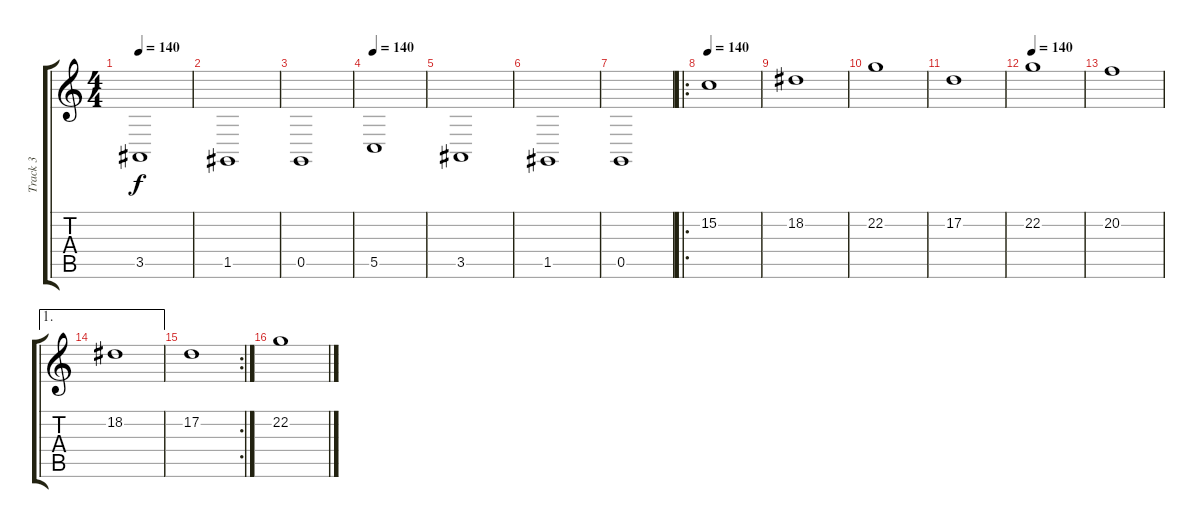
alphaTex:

\track ("Track 3" "Track 3") {instrument synthstrings2}
\staff {score tabs}
\tuning (D4 A3 F3 C3 G2 C2) {hide}
\ts (4 4)
\tempo 140
\clef g2
\ks c
3.5.1{dy f} |
1.5.1 |
0.5.1 |
\tempo 140
5.5.1 |
3.5.1 |
1.5.1 |
0.5.1 |
\ro
\tempo 140
15.2.1{volume 6} |
18.2.1 |
22.2.1 |
17.2.1 |
\tempo 140
22.2.1 |
20.2.1 |
\ae 1
18.2.1 |
\rc 2
17.2.1 |
22.2.1
